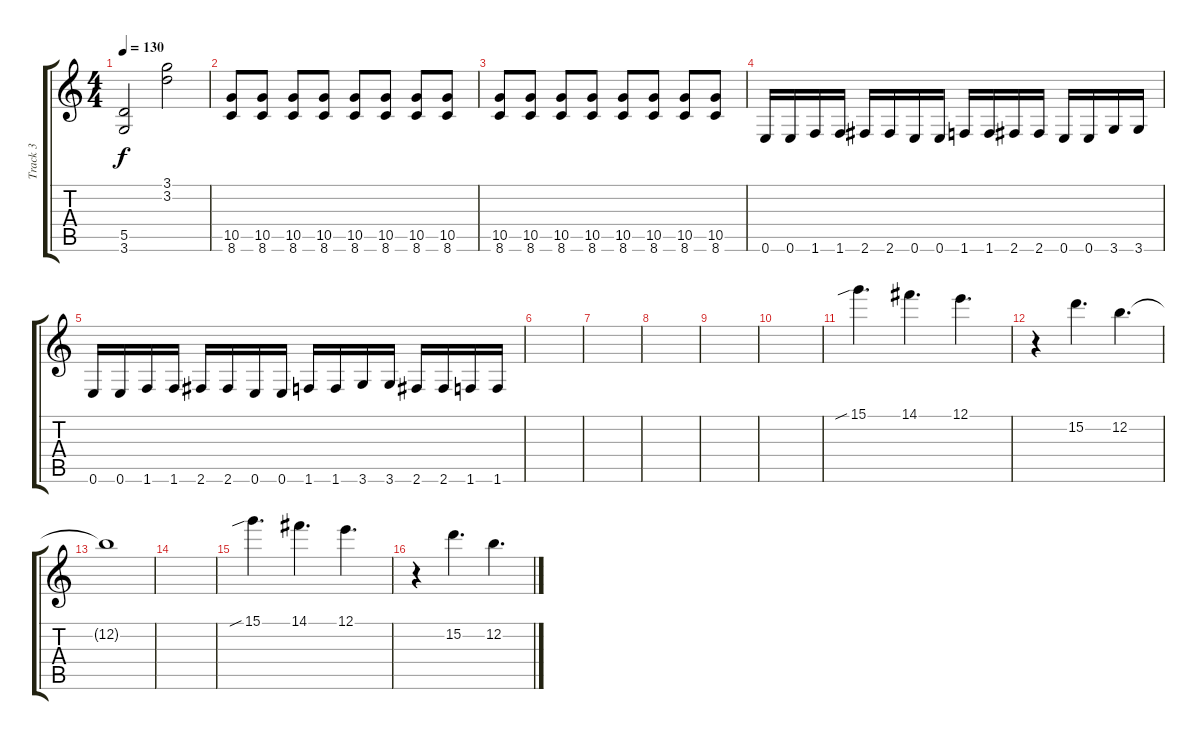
\track ("Track 3" "Track 3") {instrument distortionguitar}
\staff {score tabs}
\tuning (E4 B3 G3 D3 A2 E2) {hide}
\ts (4 4)
\tempo 130
\clef g2
\ks c
(5.5 3.6).2{dy f} (3.1 3.2).2 |
(10.5 8.6).8 (10.5 8.6).8 (10.5 8.6).8 (10.5 8.6).8 (10.5 8.6).8 (10.5 8.6).8 (10.5 8.6).8 (10.5 8.6).8 |
(10.5 8.6).8 (10.5 8.6).8 (10.5 8.6).8 (10.5 8.6).8 (10.5 8.6).8 (10.5 8.6).8 (10.5 8.6).8 (10.5 8.6).8 |
0.6.16 0.6.16 1.6.16 1.6.16 2.6.16 2.6.16 0.6.16 0.6.16 1.6.16 1.6.16 2.6.16 2.6.16 0.6.16 0.6.16 3.6.16 3.6.16 |
0.6.16 0.6.16 1.6.16 1.6.16 2.6.16 2.6.16 0.6.16 0.6.16 1.6.16 1.6.16 3.6.16 3.6.16 2.6.16 2.6.16 1.6.16 1.6.16 |
|
|
|
|
|
15.1{sib}.4{d} 14.1.4{d} 12.1.4{d} |
r.4 15.2.4{d} 12.2.4{d} |
12.2{t}.1 |
|
15.1{sib}.4{d} 14.1.4{d} 12.1.4{d} |
r.4 15.2.4{d} 12.2.4{d}
